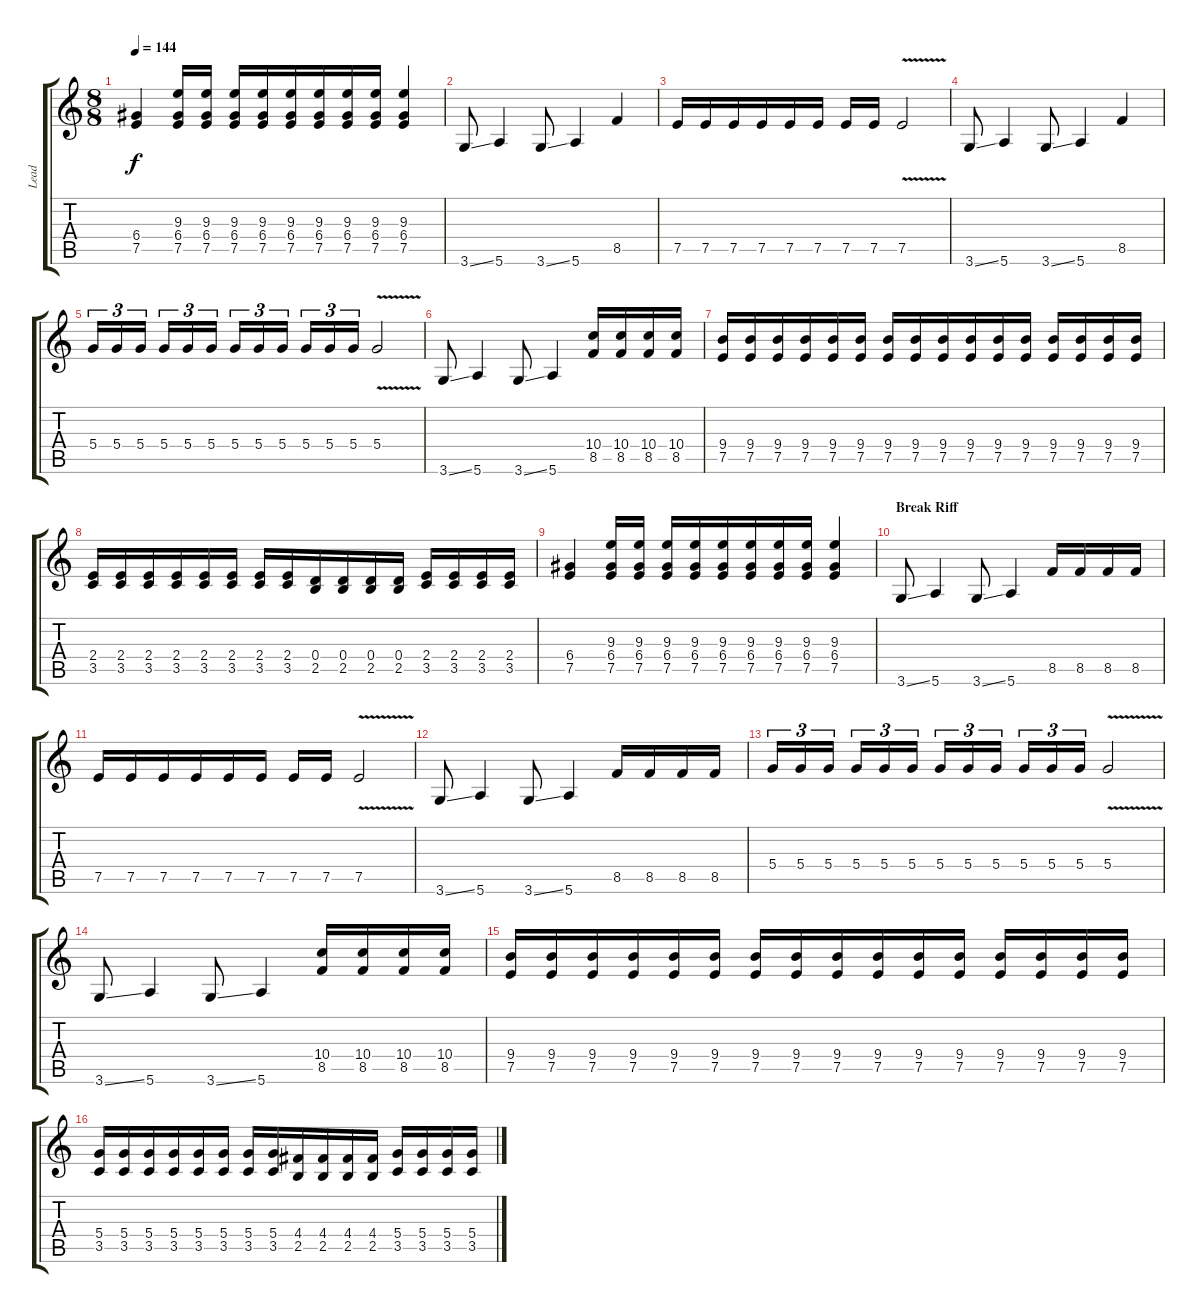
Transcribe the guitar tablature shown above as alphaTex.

\track ("Lead" "Lead") {instrument distortionguitar}
\staff {score tabs}
\tuning (E4 B3 G3 D3 A2 E2) {hide}
\ts (8 8)
\tempo 144
\clef g2
\ks c
(6.4 7.5).4{dy f} (9.3 6.4 7.5).16 (9.3 6.4 7.5).16 (9.3 6.4 7.5).16 (9.3 6.4 7.5).16 (9.3 6.4 7.5).16 (9.3 6.4 7.5).16 (9.3 6.4 7.5).16 (9.3 6.4 7.5).16 (9.3 6.4 7.5).4 |
3.6{ss}.8 5.6.4 3.6{ss}.8 5.6.4 8.5.4 |
7.5.16 7.5.16 7.5.16 7.5.16 7.5.16 7.5.16 7.5.16 7.5.16 7.5{v}.2 |
3.6{ss}.8 5.6.4 3.6{ss}.8 5.6.4 8.5.4 |
5.4.16{tu (3 2)} 5.4.16{tu (3 2)} 5.4.16{tu (3 2)} 5.4.16{tu (3 2)} 5.4.16{tu (3 2)} 5.4.16{tu (3 2)} 5.4.16{tu (3 2)} 5.4.16{tu (3 2)} 5.4.16{tu (3 2)} 5.4.16{tu (3 2)} 5.4.16{tu (3 2)} 5.4.16{tu (3 2)} 5.4{v}.2 |
3.6{ss}.8 5.6.4 3.6{ss}.8 5.6.4 (10.4 8.5).16 (10.4 8.5).16 (10.4 8.5).16 (10.4 8.5).16 |
(9.4 7.5).16 (9.4 7.5).16 (9.4 7.5).16 (9.4 7.5).16 (9.4 7.5).16 (9.4 7.5).16 (9.4 7.5).16 (9.4 7.5).16 (9.4 7.5).16 (9.4 7.5).16 (9.4 7.5).16 (9.4 7.5).16 (9.4 7.5).16 (9.4 7.5).16 (9.4 7.5).16 (9.4 7.5).16 |
(2.4 3.5).16 (2.4 3.5).16 (2.4 3.5).16 (2.4 3.5).16 (2.4 3.5).16 (2.4 3.5).16 (2.4 3.5).16 (2.4 3.5).16 (0.4 2.5).16 (0.4 2.5).16 (0.4 2.5).16 (0.4 2.5).16 (2.4 3.5).16 (2.4 3.5).16 (2.4 3.5).16 (2.4 3.5).16 |
(6.4 7.5).4 (9.3 6.4 7.5).16 (9.3 6.4 7.5).16 (9.3 6.4 7.5).16 (9.3 6.4 7.5).16 (9.3 6.4 7.5).16 (9.3 6.4 7.5).16 (9.3 6.4 7.5).16 (9.3 6.4 7.5).16 (9.3 6.4 7.5).4 |
\section ("" "Break Riff")
3.6{ss}.8 5.6.4 3.6{ss}.8 5.6.4 8.5.16 8.5.16 8.5.16 8.5.16 |
7.5.16 7.5.16 7.5.16 7.5.16 7.5.16 7.5.16 7.5.16 7.5.16 7.5{v}.2 |
3.6{ss}.8 5.6.4 3.6{ss}.8 5.6.4 8.5.16 8.5.16 8.5.16 8.5.16 |
5.4.16{tu (3 2)} 5.4.16{tu (3 2)} 5.4.16{tu (3 2)} 5.4.16{tu (3 2)} 5.4.16{tu (3 2)} 5.4.16{tu (3 2)} 5.4.16{tu (3 2)} 5.4.16{tu (3 2)} 5.4.16{tu (3 2)} 5.4.16{tu (3 2)} 5.4.16{tu (3 2)} 5.4.16{tu (3 2)} 5.4{v}.2 |
3.6{ss}.8 5.6.4 3.6{ss}.8 5.6.4 (10.4 8.5).16 (10.4 8.5).16 (10.4 8.5).16 (10.4 8.5).16 |
(9.4 7.5).16 (9.4 7.5).16 (9.4 7.5).16 (9.4 7.5).16 (9.4 7.5).16 (9.4 7.5).16 (9.4 7.5).16 (9.4 7.5).16 (9.4 7.5).16 (9.4 7.5).16 (9.4 7.5).16 (9.4 7.5).16 (9.4 7.5).16 (9.4 7.5).16 (9.4 7.5).16 (9.4 7.5).16 |
(5.4 3.5).16 (5.4 3.5).16 (5.4 3.5).16 (5.4 3.5).16 (5.4 3.5).16 (5.4 3.5).16 (5.4 3.5).16 (5.4 3.5).16 (4.4 2.5).16 (4.4 2.5).16 (4.4 2.5).16 (4.4 2.5).16 (5.4 3.5).16 (5.4 3.5).16 (5.4 3.5).16 (5.4 3.5).16
